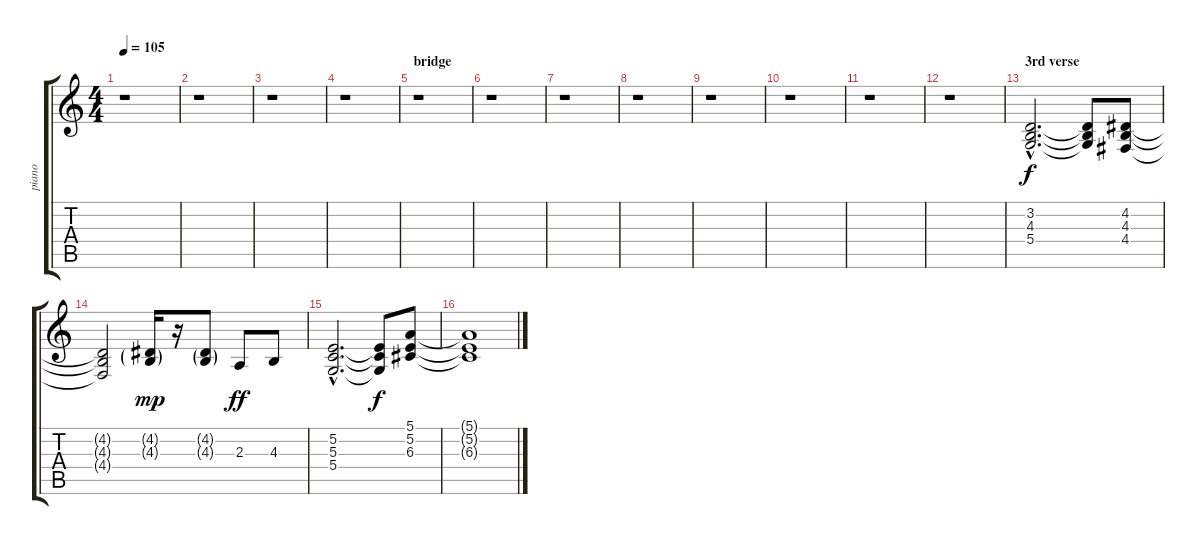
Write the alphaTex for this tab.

\track ("piano" "piano") {instrument acousticgrandpiano}
\staff {score tabs}
\tuning (E4 B3 G3 D3 A2 E2) {hide}
\ts (4 4)
\tempo 105
\clef g2
\ks c
r.1{dy f} |
r.1 |
r.1 |
r.1 |
\section ("" "bridge")
r.1 |
r.1 |
r.1 |
r.1 |
r.1 |
r.1 |
r.1 |
r.1 |
\section ("" "3rd verse")
(3.2{hac} 4.3{hac} 5.4{hac}).2{d} (3.2{t} 4.3{t} 5.4{t}).8 (4.2 4.3 4.4).8 |
(4.2{t} 4.3{t} 4.4{t}).2 (4.2{g} 4.3{g}).16{dy mp} r.16 (4.2{g} 4.3{g}).8 2.3.8{dy ff} 4.3.8 |
(5.2{hac} 5.3{hac} 5.4{hac}).2{d} (5.2{t} 5.3{t} 5.4{t}).8{dy f} (5.1 5.2 6.3).8 |
(5.1{t} 5.2{t} 6.3{t}).1
